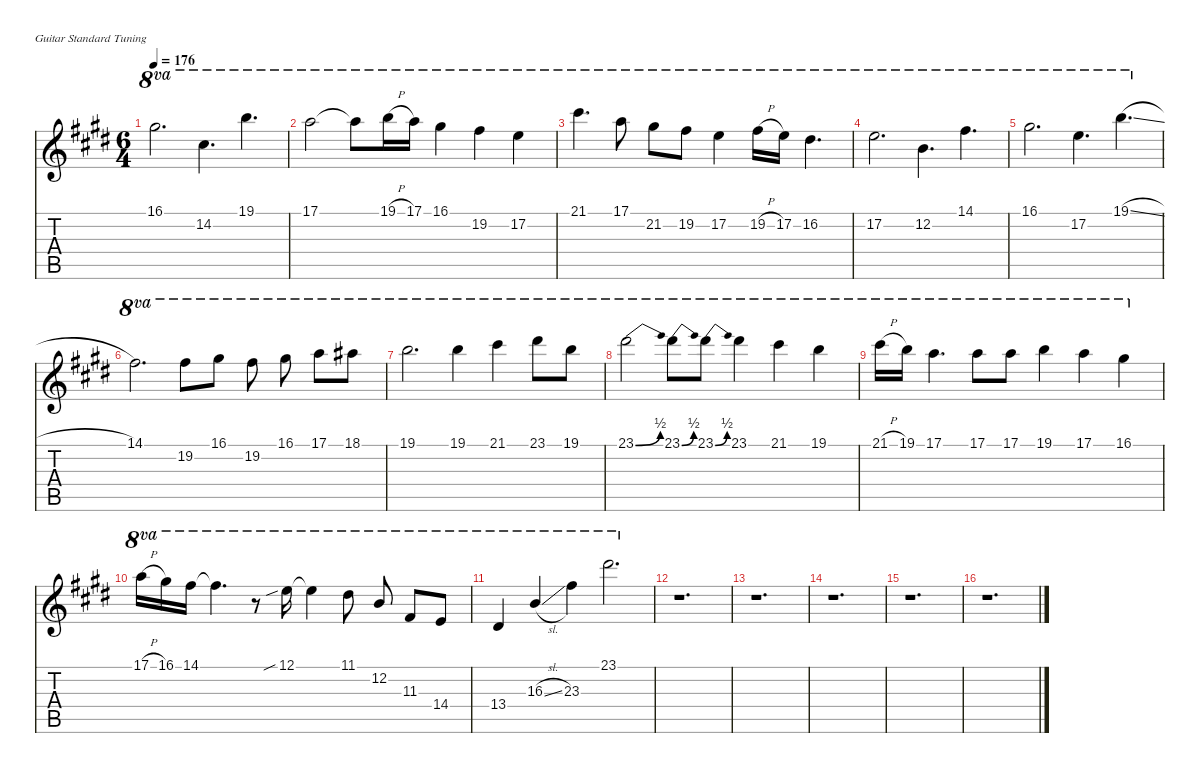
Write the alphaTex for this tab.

\defaultSystemsLayout 4
\hideDynamics
\bracketExtendMode nobrackets
\singleTrackTrackNamePolicy hidden
\multiTrackTrackNamePolicy hidden
\firstSystemTrackNameMode fullname
\firstSystemTrackNameOrientation horizontal
\otherSystemsTrackNameOrientation horizontal
\track ("Guitar 1" "n.guit.") {instrument acousticguitarnylon}
\staff {score tabs}
\tuning (E4 B3 G3 D3 A2 E2)
\ts (6 4)
\tempo 176
\clef g2
\ks e
16.1{acc #}.2{d ot 8va dy f beam Down} 14.2{acc #}.4{d ot 8va beam Down} 19.1{acc forcenatural}.4{d ot 8va beam Down} |
17.1{acc forcenatural}.2{ot 8va beam Down} 17.1{t acc forcenatural}.8{ot 8va beam Down} 19.1{h acc forcenatural}.16{ot 8va beam Down} 17.1{acc forcenatural}.16{ot 8va beam Down} 16.1{acc #}.4{ot 8va beam Down} 19.2{acc #}.4{ot 8va beam Down} 17.2{acc forcenatural}.4{ot 8va beam Down} |
21.1{acc #}.4{d ot 8va beam Down} 17.1{acc forcenatural}.8{ot 8va beam Down} 21.2{acc #}.8{ot 8va beam Down} 19.2{acc #}.8{ot 8va beam Down} 17.2{acc forcenatural}.4{ot 8va beam Down} 19.2{h acc #}.16{ot 8va beam Down} 17.2{acc forcenatural}.16{ot 8va beam Down} 16.2{acc #}.4{d ot 8va beam Down} |
17.2{acc forcenatural}.2{d ot 8va beam Down} 12.2{acc forcenatural}.4{d ot 8va beam Down} 14.1{acc #}.4{d ot 8va beam Down} |
16.1{acc #}.2{d ot 8va beam Down} 17.2{acc forcenatural}.4{d ot 8va beam Down} 19.1{sl acc forcenatural}.4{d ot 8va beam Down} |
14.1{acc #}.2{d ot 8va beam Down} 19.2{acc #}.8{ot 8va beam Down} 16.1{acc #}.8{ot 8va beam Down} 19.2{acc #}.8{ot 8va beam Down beam split} 16.1{acc #}.8{ot 8va beam Down} 17.1{acc forcenatural}.8{ot 8va beam Down} 18.1{acc #}.8{ot 8va beam Down} |
19.1{acc forcenatural}.2{d ot 8va beam Down} 19.1{acc forcenatural}.4{ot 8va beam Down} 21.1{acc #}.4{ot 8va beam Down} 23.1{acc #}.8{ot 8va beam Down} 19.1{acc forcenatural}.8{ot 8va beam Down} |
23.1{be (bend 0 0 15 2) acc #}.2{ot 8va beam Down} 23.1{be (bend 0 0 15 2) acc #}.8{ot 8va beam Down} 23.1{be (bend 0 0 15 2) acc #}.8{ot 8va beam Down} 23.1{acc #}.4{ot 8va beam Down} 21.1{acc #}.4{ot 8va beam Down} 19.1{acc forcenatural}.4{ot 8va beam Down} |
21.1{h acc #}.16{ot 8va beam Down} 19.1{acc forcenatural}.16{ot 8va beam Down} 17.1{acc forcenatural}.4{d ot 8va beam Down} 17.1{acc forcenatural}.8{ot 8va beam Down} 17.1{acc forcenatural}.8{ot 8va beam Down} 19.1{acc forcenatural}.4{ot 8va beam Down} 17.1{acc forcenatural}.4{ot 8va beam Down} 16.1{acc #}.4{ot 8va beam Down} |
17.1{h acc forcenatural}.16{ot 8va beam Down} 16.1{acc #}.16{ot 8va beam Down} 14.1{acc #}.16{ot 8va beam Down} 14.1{t acc #}.4{d ot 8va beam Down} r.8{ot 8va beam Down} 12.1{sib acc forcenatural}.16{ot 8va beam Down} 12.1{t acc forcenatural}.4{ot 8va beam Down} 11.1{acc #}.8{ot 8va beam Down beam split} 12.2{acc forcenatural}.8{ot 8va beam Up} 11.3{acc #}.8{ot 8va beam Up} 14.4{acc forcenatural}.8{ot 8va beam Up} |
13.4{acc #}.4{ot 8va beam Up} 16.3{sl acc forcenatural}.4{ot 8va beam Up} 23.3{acc #}.4{ot 8va beam Down} 23.1{acc #}.2{d ot 8va beam Down} |
r.1{d beam Down} |
r.1{d beam Down} |
r.1{d beam Down} |
r.1{d beam Down} |
r.1{d beam Down}
